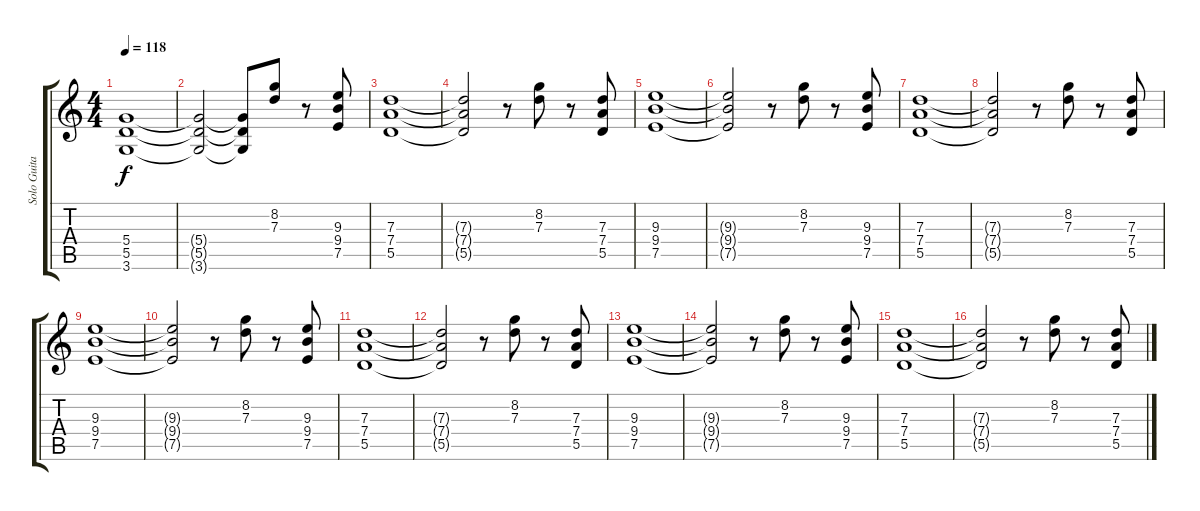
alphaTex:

\track ("Solo Guitar" "Solo Guita") {instrument distortionguitar}
\staff {score tabs}
\tuning (E4 B3 G3 D3 A2 E2) {hide}
\ts (4 4)
\tempo 118
\clef g2
\ks c
(5.4 5.5 3.6).1{dy f} |
(5.4{t} 5.5{t} 3.6{t}).2 (5.4{t} 5.5{t} 3.6{t}).8 (8.2 7.3).8 r.8 (9.3 9.4 7.5).8 |
(7.3 7.4 5.5).1 |
(7.3{t} 7.4{t} 5.5{t}).2 r.8 (8.2 7.3).8 r.8 (7.3 7.4 5.5).8 |
(9.3 9.4 7.5).1 |
(9.3{t} 9.4{t} 7.5{t}).2 r.8 (8.2 7.3).8 r.8 (9.3 9.4 7.5).8 |
(7.3 7.4 5.5).1 |
(7.3{t} 7.4{t} 5.5{t}).2 r.8 (8.2 7.3).8 r.8 (7.3 7.4 5.5).8 |
(9.3 9.4 7.5).1 |
(9.3{t} 9.4{t} 7.5{t}).2 r.8 (8.2 7.3).8 r.8 (9.3 9.4 7.5).8 |
(7.3 7.4 5.5).1 |
(7.3{t} 7.4{t} 5.5{t}).2 r.8 (8.2 7.3).8 r.8 (7.3 7.4 5.5).8 |
(9.3 9.4 7.5).1 |
(9.3{t} 9.4{t} 7.5{t}).2 r.8 (8.2 7.3).8 r.8 (9.3 9.4 7.5).8 |
(7.3 7.4 5.5).1 |
(7.3{t} 7.4{t} 5.5{t}).2 r.8 (8.2 7.3).8 r.8 (7.3 7.4 5.5).8
